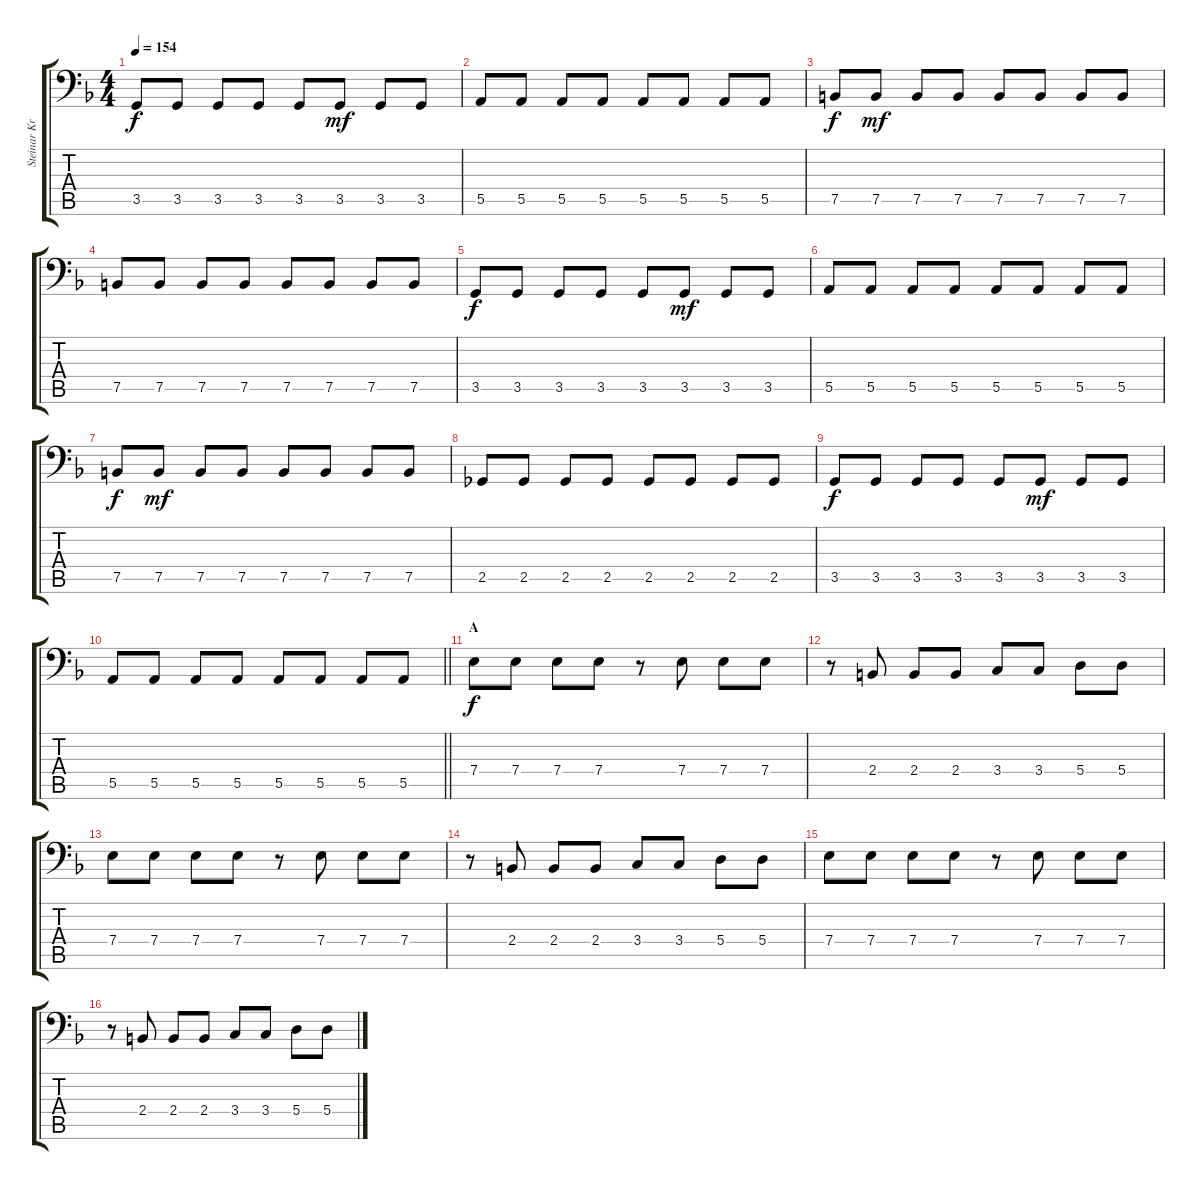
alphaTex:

\track ("Steinar Krokmo" "Steinar Kr") {instrument electricbassfinger}
\staff {score tabs}
\tuning (C3 G2 D2 A1 E1 B0) {hide}
\ts (4 4)
\tempo 154
\clef f4
\ks f
3.5.8{dy f} 3.5.8 3.5.8 3.5.8 3.5.8 3.5.8{dy mf} 3.5.8 3.5.8 |
5.5.8 5.5.8 5.5.8 5.5.8 5.5.8 5.5.8 5.5.8 5.5.8 |
7.5.8{dy f} 7.5.8{dy mf} 7.5.8 7.5.8 7.5.8 7.5.8 7.5.8 7.5.8 |
7.5.8 7.5.8 7.5.8 7.5.8 7.5.8 7.5.8 7.5.8 7.5.8 |
3.5.8{dy f} 3.5.8 3.5.8 3.5.8 3.5.8 3.5.8{dy mf} 3.5.8 3.5.8 |
5.5.8 5.5.8 5.5.8 5.5.8 5.5.8 5.5.8 5.5.8 5.5.8 |
7.5.8{dy f} 7.5.8{dy mf} 7.5.8 7.5.8 7.5.8 7.5.8 7.5.8 7.5.8 |
2.5.8 2.5.8 2.5.8 2.5.8 2.5.8 2.5.8 2.5.8 2.5.8 |
3.5.8{dy f} 3.5.8 3.5.8 3.5.8 3.5.8 3.5.8{dy mf} 3.5.8 3.5.8 |
\barLineRight lightlight
5.5.8 5.5.8 5.5.8 5.5.8 5.5.8 5.5.8 5.5.8 5.5.8 |
\section ("" "A")
7.4.8{dy f} 7.4.8 7.4.8 7.4.8 r.8 7.4.8 7.4.8 7.4.8 |
r.8 2.4.8 2.4.8 2.4.8 3.4.8 3.4.8 5.4.8 5.4.8 |
7.4.8 7.4.8 7.4.8 7.4.8 r.8 7.4.8 7.4.8 7.4.8 |
r.8 2.4.8 2.4.8 2.4.8 3.4.8 3.4.8 5.4.8 5.4.8 |
7.4.8 7.4.8 7.4.8 7.4.8 r.8 7.4.8 7.4.8 7.4.8 |
r.8 2.4.8 2.4.8 2.4.8 3.4.8 3.4.8 5.4.8 5.4.8
